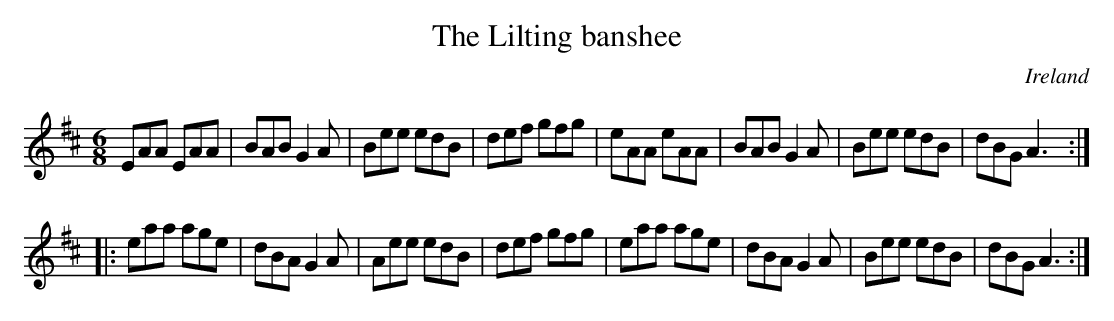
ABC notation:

X:1
T:Lilting banshee, The
O:Ireland
M:6/8
K:AMix
EAA EAA|BAB G2A|Bee edB|def gfg|\
eAA eAA|BAB G2A|Bee edB|dBG A3::
eaa age|dBA G2A|Aee edB|def gfg|\
eaa age|dBA G2A|Bee edB|dBG A3:|
